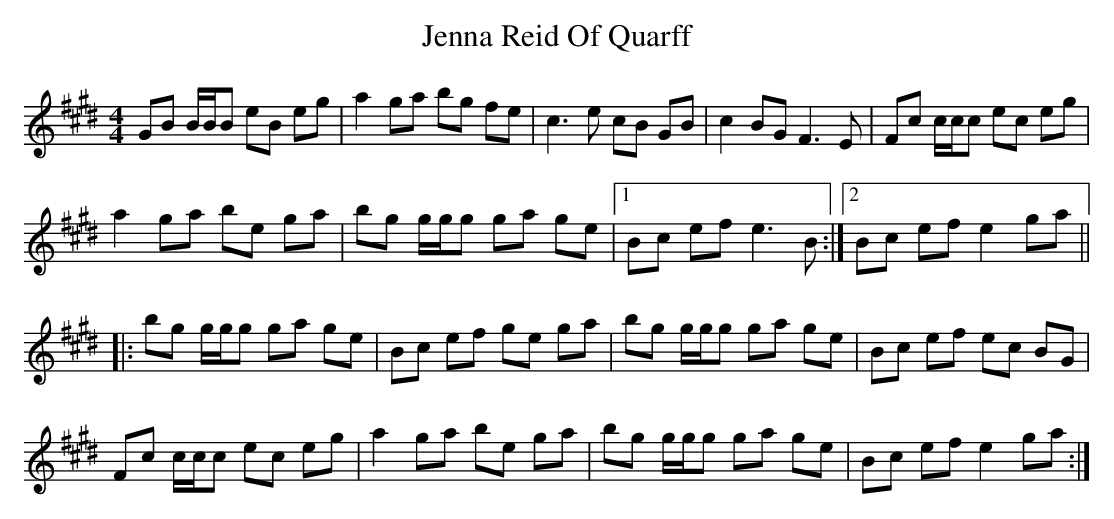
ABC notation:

X:1
T: Jenna Reid Of Quarff
M: 4/4
L: 1/8
K: Emaj
GB B/2B/2B eB eg|a2 ga bg fe|c3 e cB GB|c2 BG F3 E|Fc c/2c/2c ec eg|
a2 ga be ga|bg g/2g/2g ga ge|1Bc ef e3 B:|2Bc ef e2 ga||
|:bg g/2g/2g ga ge|Bc ef ge ga|bg g/2g/2g ga ge|Bc ef ec BG|
Fc c/2c/2c ec eg|a2 ga be ga|bg g/2g/2g ga ge|Bc ef e2 ga:|
